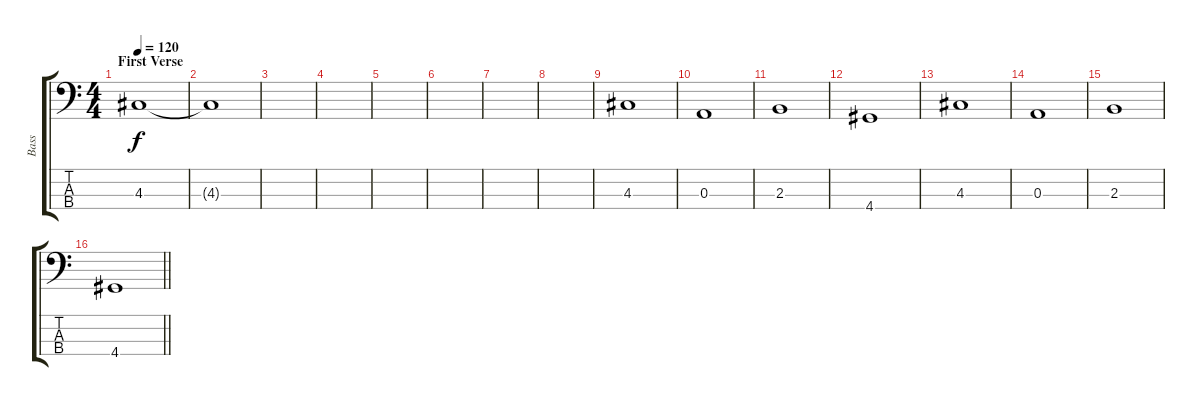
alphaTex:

\track ("Bass" "Bass") {instrument electricbassfinger}
\staff {score tabs}
\tuning (G2 D2 A1 E1) {hide}
\ts (4 4)
\section ("" "First Verse")
\tempo 120
\clef f4
\ks c
4.3.1{dy f} |
4.3{t}.1 |
|
|
|
|
|
|
4.3.1 |
0.3.1 |
2.3.1 |
4.4.1 |
4.3.1 |
0.3.1 |
2.3.1 |
\barLineRight lightlight
4.4.1
